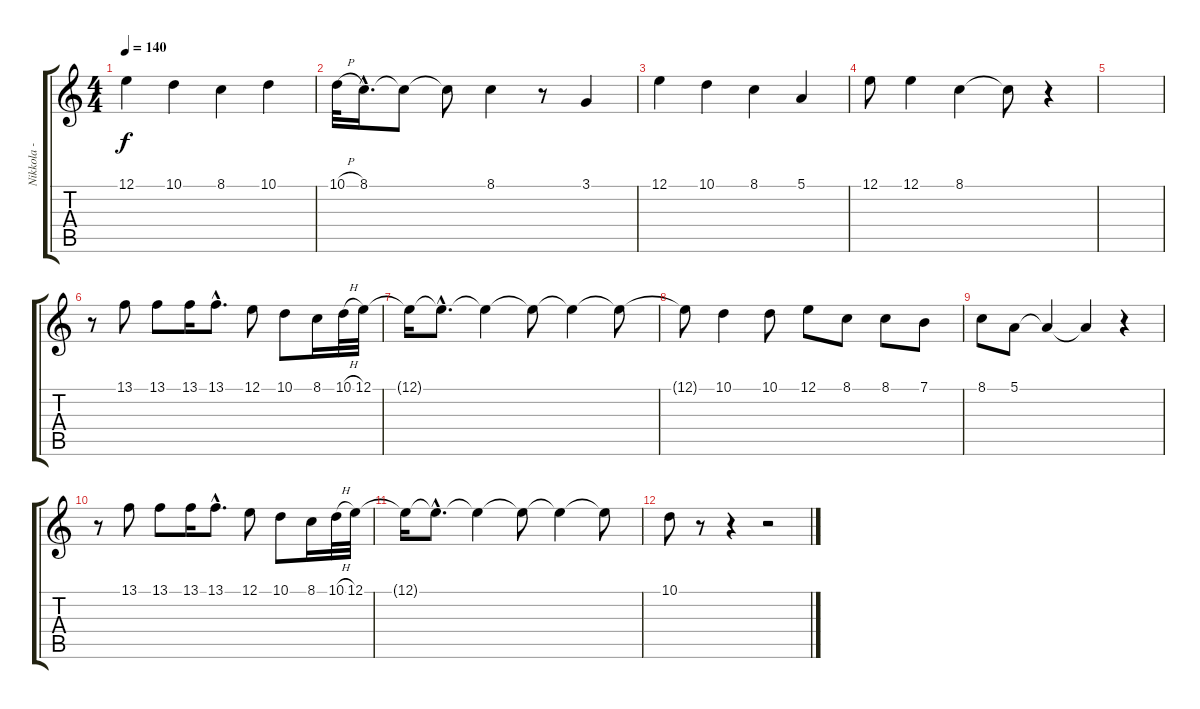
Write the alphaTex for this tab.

\track ("Nikkola - Vocals" "Nikkola - ") {instrument tenorsax}
\staff {score tabs}
\tuning (E4 B3 G3 D3 A2 E2) {hide}
\ts (4 4)
\tempo 140
\clef g2
\ks c
12.1.4{dy f} 10.1.4 8.1.4 10.1.4 |
10.1{h}.32 8.1{hac}.16{d} 8.1{t}.8 8.1{t}.8 8.1.4 r.8 3.1.4 |
12.1.4 10.1.4 8.1.4 5.1.4 |
12.1.8 12.1.4 8.1.4 8.1{t}.8 r.4 |
|
r.8 13.1.8 13.1.8 13.1.16 13.1{hac}.8{d} 12.1.8 10.1.8 8.1.16 10.1{h}.32 12.1.32 |
12.1{t}.16 12.1{hac t}.8{d} 12.1{t}.4 12.1{t}.8 12.1{t}.4 12.1{t}.8 |
12.1{t}.8 10.1.4 10.1.8 12.1.8 8.1.8 8.1.8 7.1.8 |
8.1.8 5.1.8 5.1{t}.4 5.1{t}.4 r.4 |
r.8 13.1.8 13.1.8 13.1.16 13.1{hac}.8{d} 12.1.8 10.1.8 8.1.16 10.1{h}.32 12.1.32 |
12.1{t}.16 12.1{hac t}.8{d} 12.1{t}.4 12.1{t}.8 12.1{t}.4 12.1{t}.8 |
10.1.8 r.8 r.4 r.2
